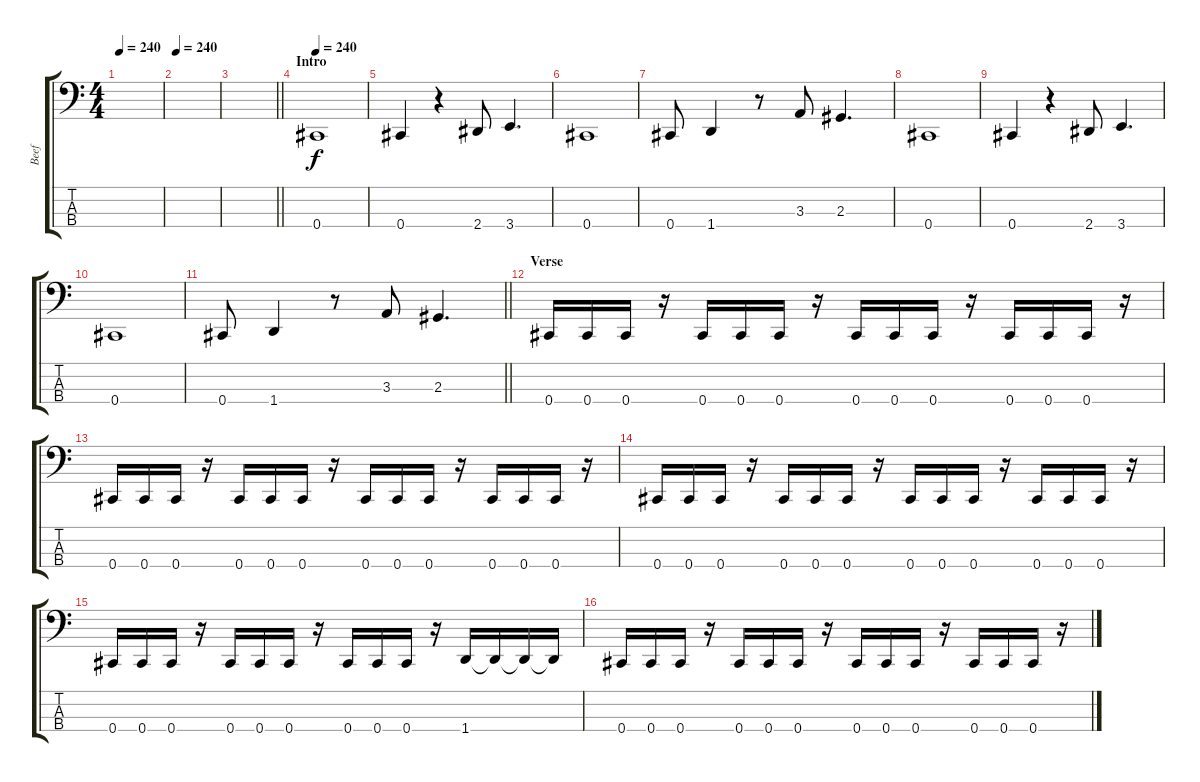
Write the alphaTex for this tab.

\track ("Beef" "Beef") {instrument electricbassfinger}
\staff {score tabs}
\tuning (E2 B1 Gb1 Db1) {hide}
\ts (4 4)
\tempo 240
\clef f4
\ks c
|
\tempo 240
|
\barLineRight lightlight
|
\section ("" "Intro")
\tempo 240
0.4.1 |
0.4.4 r.4 2.4.8 3.4.4{d} |
0.4.1 |
0.4.8 1.4.4 r.8 3.3.8 2.3.4{d} |
0.4.1 |
0.4.4 r.4 2.4.8 3.4.4{d} |
0.4.1 |
\barLineRight lightlight
0.4.8 1.4.4 r.8 3.3.8 2.3.4{d} |
\section ("" "Verse")
0.4.16 0.4.16 0.4.16 r.16 0.4.16 0.4.16 0.4.16 r.16 0.4.16 0.4.16 0.4.16 r.16 0.4.16 0.4.16 0.4.16 r.16 |
0.4.16 0.4.16 0.4.16 r.16 0.4.16 0.4.16 0.4.16 r.16 0.4.16 0.4.16 0.4.16 r.16 0.4.16 0.4.16 0.4.16 r.16 |
0.4.16 0.4.16 0.4.16 r.16 0.4.16 0.4.16 0.4.16 r.16 0.4.16 0.4.16 0.4.16 r.16 0.4.16 0.4.16 0.4.16 r.16 |
0.4.16 0.4.16 0.4.16 r.16 0.4.16 0.4.16 0.4.16 r.16 0.4.16 0.4.16 0.4.16 r.16 1.4.16 1.4{t}.16 1.4{t}.16 1.4{t}.16 |
0.4.16 0.4.16 0.4.16 r.16 0.4.16 0.4.16 0.4.16 r.16 0.4.16 0.4.16 0.4.16 r.16 0.4.16 0.4.16 0.4.16 r.16
